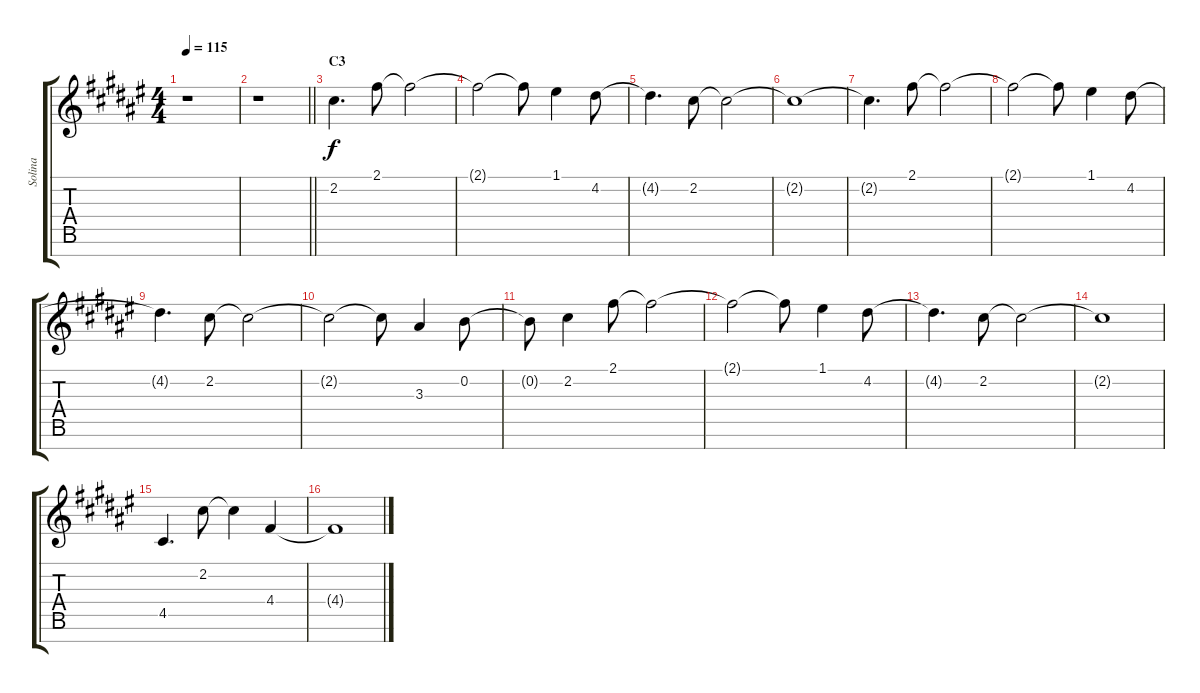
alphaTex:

\track ("Solina" "Solina") {instrument stringensemble1}
\staff {score tabs}
\tuning (E5 B4 G4 D4 A3 E3 B2) {hide}
\ts (4 4)
\tempo 115
\clef g2
\ks f#
r.1{dy f} |
\barLineRight lightlight
r.1 |
\section ("" "C3")
2.2.4{d} 2.1.8 2.1{t}.2 |
2.1{t}.2 2.1{t}.8 1.1.4 4.2.8 |
4.2{t}.4{d} 2.2.8 2.2{t}.2 |
2.2{t}.1 |
2.2{t}.4{d} 2.1.8 2.1{t}.2 |
2.1{t}.2 2.1{t}.8 1.1.4 4.2.8 |
4.2{t}.4{d} 2.2.8 2.2{t}.2 |
2.2{t}.2 2.2{t}.8 3.3.4 0.2.8 |
0.2{t}.8 2.2.4 2.1.8 2.1{t}.2 |
2.1{t}.2 2.1{t}.8 1.1.4 4.2.8 |
4.2{t}.4{d} 2.2.8 2.2{t}.2 |
2.2{t}.1 |
4.5.4{d} 2.2.8 2.2{t}.4 4.4.4 |
4.4{t}.1
